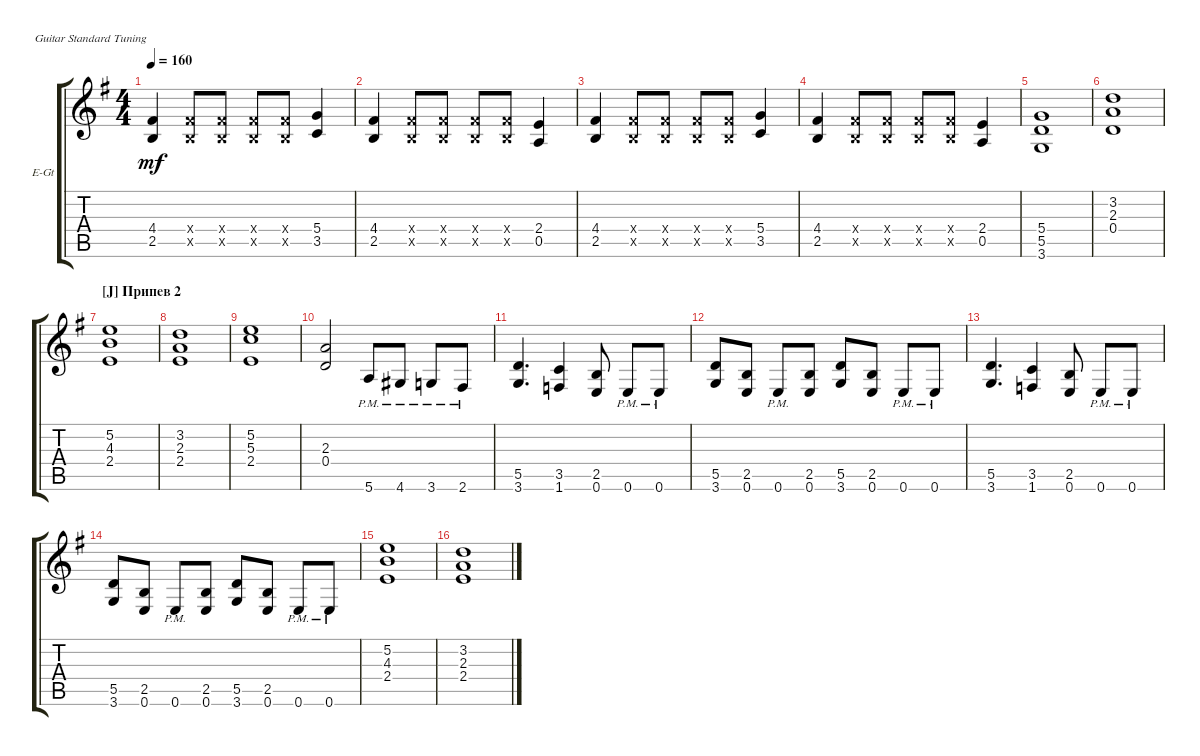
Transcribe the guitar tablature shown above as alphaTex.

\defaultSystemsLayout 4
\bracketExtendMode groupsimilarinstruments
\firstSystemTrackNameOrientation horizontal
\otherSystemsTrackNameOrientation horizontal
\track ("Electric Guitar" "E-Gt") {instrument distortionguitar}
\staff {score tabs}
\tuning (E4 B3 G3 D3 A2 E2)
\ts (4 4)
\tempo 160
\clef g2
\ks eminor
(2.5 4.4).4{dy mf} (2.5{x} 4.4{x}).8 (2.5{x} 4.4{x}).8 (2.5{x} 4.4{x}).8 (2.5{x} 4.4{x}).8 (3.5 5.4).4 |
(2.5 4.4).4 (2.5{x} 4.4{x}).8 (2.5{x} 4.4{x}).8 (2.5{x} 4.4{x}).8 (2.5{x} 4.4{x}).8 (0.5 2.4).4 |
(2.5 4.4).4 (2.5{x} 4.4{x}).8 (2.5{x} 4.4{x}).8 (2.5{x} 4.4{x}).8 (2.5{x} 4.4{x}).8 (3.5 5.4).4 |
(2.5 4.4).4 (2.5{x} 4.4{x}).8 (2.5{x} 4.4{x}).8 (2.5{x} 4.4{x}).8 (2.5{x} 4.4{x}).8 (0.5 2.4).4 |
(5.5 5.4 3.6).1 |
(0.4 2.3 3.2).1 |
\section ("J" "Припев 2")
(2.4 4.3 5.2).1 |
(2.4 2.3 3.2).1 |
(2.4 5.3 5.2).1 |
(0.4 2.3).2 5.6{pm}.8 4.6{pm}.8 3.6{pm}.8 2.6{pm}.8 |
(3.6 5.5).4{d} (1.6 3.5).4 (0.6 2.5).8 0.6{pm}.8 0.6{pm}.8 |
(5.5 3.6).8 (0.6 2.5).8 0.6{pm}.8 (0.6 2.5).8 (5.5 3.6).8 (0.6 2.5).8 0.6{pm}.8 0.6{pm}.8 |
(3.6 5.5).4{d} (1.6 3.5).4 (0.6 2.5).8 0.6{pm}.8 0.6{pm}.8 |
(5.5 3.6).8 (0.6 2.5).8 0.6{pm}.8 (0.6 2.5).8 (5.5 3.6).8 (0.6 2.5).8 0.6{pm}.8 0.6{pm}.8 |
(2.4 4.3 5.2).1 |
(2.4 2.3 3.2).1
